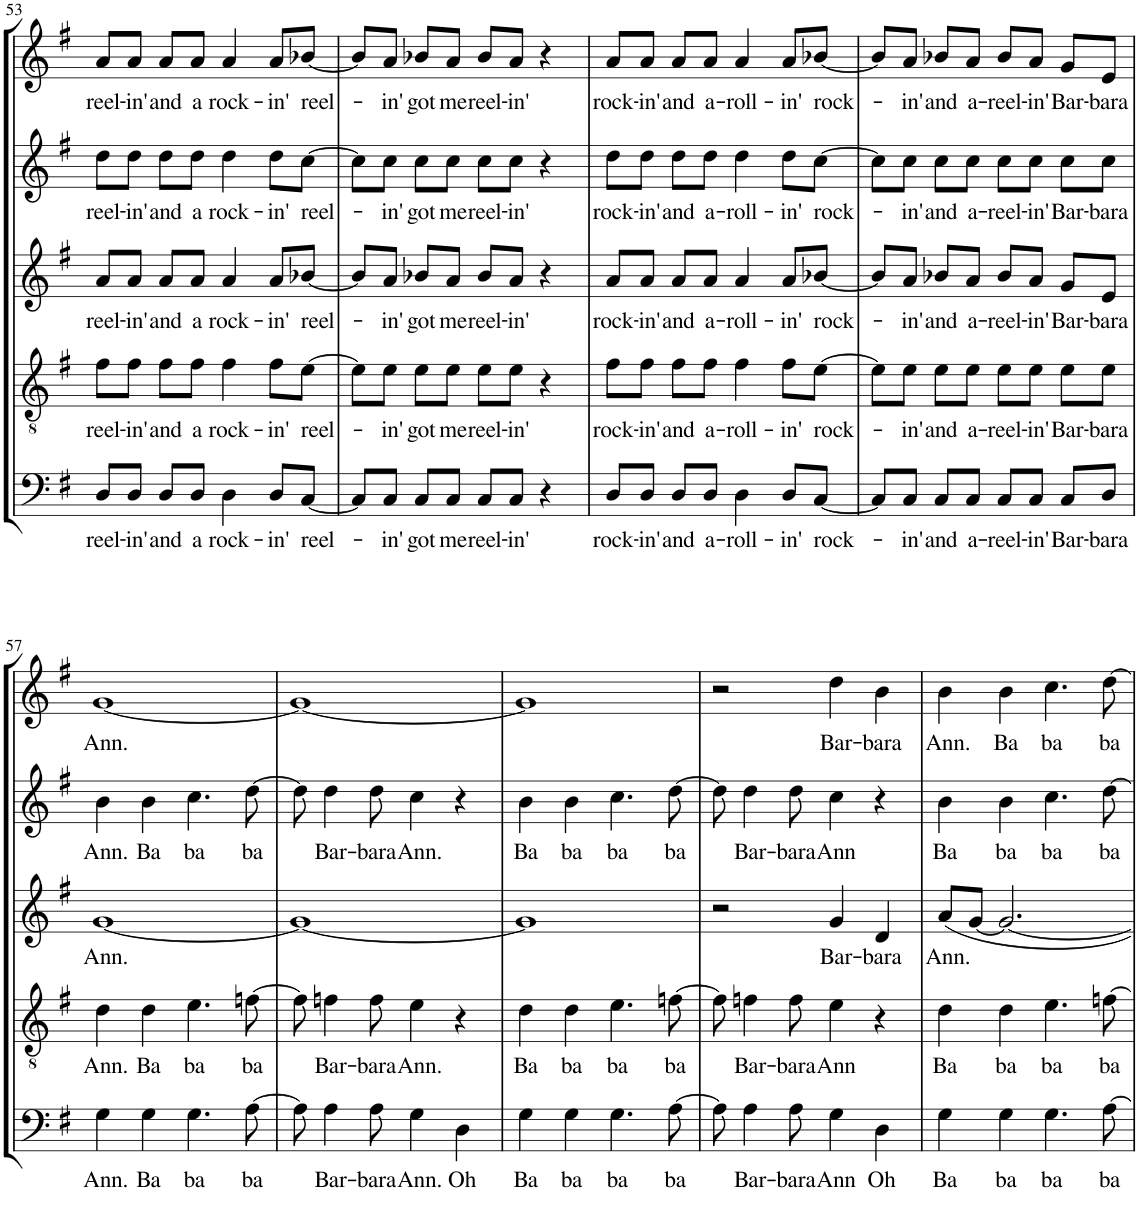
**kern	**text	**kern	**text	**kern	**text	**kern	**text	**kern	**text
*part5	*part5	*part4	*part4	*part3	*part3	*part2	*part2	*part1	*part1
*staff5	*staff5	*staff4	*staff4	*staff3	*staff3	*staff2	*staff2	*staff1	*staff1
*I"Bassi	*	*I"Tenori	*	*I"Contralti	*	*I"Soprani II	*	*I"Soprani I	*
!!LO:PB:g=z
*clefF4	*	*clefGv2	*	*clefG2	*	*clefG2	*	*clefG2	*
*	*	*	*	*	*	*Trd1c2	*	*Trd1c2	*
*k[f#]	*	*k[f#]	*	*k[f#]	*	*k[f#]	*	*k[f#]	*
*G:	*	*G:	*	*G:	*	*G:	*	*G:	*
*M4/4	*	*M4/4	*	*M4/4	*	*M4/4	*	*M4/4	*
=53	=53	=53	=53	=53	=53	=53	=53	=53	=53
!	!LO:LY:b	!	!LO:LY:b	!	!LO:LY:b	!	!LO:LY:b	!	!LO:LY:b
8D/L	reel-	8f#\L	reel-	8a/L	reel-	8dd\L	reel-	8a/L	reel-
!	!LO:LY:b	!	!LO:LY:b	!	!LO:LY:b	!	!LO:LY:b	!	!LO:LY:b
8D/J	-in'	8f#\J	-in'	8a/J	-in'	8dd\J	-in'	8a/J	-in'
!	!LO:LY:b	!	!LO:LY:b	!	!LO:LY:b	!	!LO:LY:b	!	!LO:LY:b
8D/L	and	8f#\L	and	8a/L	and	8dd\L	and	8a/L	and
!	!LO:LY:b	!	!LO:LY:b	!	!LO:LY:b	!	!LO:LY:b	!	!LO:LY:b
8D/J	a	8f#\J	a	8a/J	a	8dd\J	a	8a/J	a
!	!LO:LY:b	!	!LO:LY:b	!	!LO:LY:b	!	!LO:LY:b	!	!LO:LY:b
4D\	rock-	4f#\	rock-	4a/	rock-	4dd\	rock-	4a/	rock-
!	!LO:LY:b	!	!LO:LY:b	!	!LO:LY:b	!	!LO:LY:b	!	!LO:LY:b
8D/L	-in'	8f#\L	-in'	8a/L	-in'	8dd\L	-in'	8a/L	-in'
!	!LO:LY:b	!	!LO:LY:b	!	!LO:LY:b	!	!LO:LY:b	!	!LO:LY:b
[8C/J	reel-	[8e\J	reel-	[8b-X/J	reel-	[8cc\J	reel-	[8b-X/J	reel-
=54	=54	=54	=54	=54	=54	=54	=54	=54	=54
8C/L]	.	8e\L]	.	8b-/L]	.	8cc\L]	.	8b-/L]	.
!	!LO:LY:b	!	!LO:LY:b	!	!LO:LY:b	!	!LO:LY:b	!	!LO:LY:b
8C/J	-in'	8e\J	-in'	8a/J	-in'	8cc\J	-in'	8a/J	-in'
!	!LO:LY:b	!	!LO:LY:b	!	!LO:LY:b	!	!LO:LY:b	!	!LO:LY:b
8C/L	got	8e\L	got	8b-X/L	got	8cc\L	got	8b-X/L	got
!	!LO:LY:b	!	!LO:LY:b	!	!LO:LY:b	!	!LO:LY:b	!	!LO:LY:b
8C/J	me	8e\J	me	8a/J	me	8cc\J	me	8a/J	me
!	!LO:LY:b	!	!LO:LY:b	!	!LO:LY:b	!	!LO:LY:b	!	!LO:LY:b
8C/L	reel-	8e\L	reel-	8b-/L	reel-	8cc\L	reel-	8b-/L	reel-
!	!LO:LY:b	!	!LO:LY:b	!	!LO:LY:b	!	!LO:LY:b	!	!LO:LY:b
8C/J	-in'	8e\J	-in'	8a/J	-in'	8cc\J	-in'	8a/J	-in'
4r	.	4r	.	4r	.	4r	.	4r	.
=55	=55	=55	=55	=55	=55	=55	=55	=55	=55
!	!LO:LY:b	!	!LO:LY:b	!	!LO:LY:b	!	!LO:LY:b	!	!LO:LY:b
8D/L	rock-	8f#\L	rock-	8a/L	rock-	8dd\L	rock-	8a/L	rock-
!	!LO:LY:b	!	!LO:LY:b	!	!LO:LY:b	!	!LO:LY:b	!	!LO:LY:b
8D/J	-in'	8f#\J	-in'	8a/J	-in'	8dd\J	-in'	8a/J	-in'
!	!LO:LY:b	!	!LO:LY:b	!	!LO:LY:b	!	!LO:LY:b	!	!LO:LY:b
8D/L	and	8f#\L	and	8a/L	and	8dd\L	and	8a/L	and
!	!LO:LY:b	!	!LO:LY:b	!	!LO:LY:b	!	!LO:LY:b	!	!LO:LY:b
8D/J	a-	8f#\J	a-	8a/J	a-	8dd\J	a-	8a/J	a-
!	!LO:LY:b	!	!LO:LY:b	!	!LO:LY:b	!	!LO:LY:b	!	!LO:LY:b
4D\	-roll-	4f#\	-roll-	4a/	-roll-	4dd\	-roll-	4a/	-roll-
!	!LO:LY:b	!	!LO:LY:b	!	!LO:LY:b	!	!LO:LY:b	!	!LO:LY:b
8D/L	-in'	8f#\L	-in'	8a/L	-in'	8dd\L	-in'	8a/L	-in'
!	!LO:LY:b	!	!LO:LY:b	!	!LO:LY:b	!	!LO:LY:b	!	!LO:LY:b
[8C/J	rock-	[8e\J	rock-	[8b-X/J	rock-	[8cc\J	rock-	[8b-X/J	rock-
=56	=56	=56	=56	=56	=56	=56	=56	=56	=56
8C/L]	.	8e\L]	.	8b-/L]	.	8cc\L]	.	8b-/L]	.
!	!LO:LY:b	!	!LO:LY:b	!	!LO:LY:b	!	!LO:LY:b	!	!LO:LY:b
8C/J	-in'	8e\J	-in'	8a/J	-in'	8cc\J	-in'	8a/J	-in'
!	!LO:LY:b	!	!LO:LY:b	!	!LO:LY:b	!	!LO:LY:b	!	!LO:LY:b
8C/L	and	8e\L	and	8b-X/L	and	8cc\L	and	8b-X/L	and
!	!LO:LY:b	!	!LO:LY:b	!	!LO:LY:b	!	!LO:LY:b	!	!LO:LY:b
8C/J	a-	8e\J	a-	8a/J	a-	8cc\J	a-	8a/J	a-
!	!LO:LY:b	!	!LO:LY:b	!	!LO:LY:b	!	!LO:LY:b	!	!LO:LY:b
8C/L	-reel-	8e\L	-reel-	8b-/L	-reel-	8cc\L	-reel-	8b-/L	-reel-
!	!LO:LY:b	!	!LO:LY:b	!	!LO:LY:b	!	!LO:LY:b	!	!LO:LY:b
8C/J	-in'	8e\J	-in'	8a/J	-in'	8cc\J	-in'	8a/J	-in'
!	!LO:LY:b	!	!LO:LY:b	!	!LO:LY:b	!	!LO:LY:b	!	!LO:LY:b
8C/L	Bar-	8e\L	Bar-	8g/L	Bar-	8cc\L	Bar-	8g/L	Bar-
!	!LO:LY:b	!	!LO:LY:b	!	!LO:LY:b	!	!LO:LY:b	!	!LO:LY:b
8D/J	-bara	8e\J	-bara	8e/J	-bara	8cc\J	-bara	8e/J	-bara
!!LO:LB:g=z
=57	=57	=57	=57	=57	=57	=57	=57	=57	=57
!	!LO:LY:b	!	!LO:LY:b	!	!LO:LY:b	!	!LO:LY:b	!	!LO:LY:b
4G\	Ann.	4d\	Ann.	[1g	Ann.	4b\	Ann.	[1g	Ann.
!	!LO:LY:b	!	!LO:LY:b	!	!	!	!LO:LY:b	!	!
4G\	Ba	4d\	Ba	.	.	4b\	Ba	.	.
!	!LO:LY:b	!	!LO:LY:b	!	!	!	!LO:LY:b	!	!
4.G\	ba	4.e\	ba	.	.	4.cc\	ba	.	.
!	!LO:LY:b	!	!LO:LY:b	!	!	!	!LO:LY:b	!	!
[8A\	ba	[8fn\	ba	.	.	[8dd\	ba	.	.
=58	=58	=58	=58	=58	=58	=58	=58	=58	=58
8A\]	.	8f\]	.	1g_	.	8dd\]	.	1g_	.
!	!LO:LY:b	!	!LO:LY:b	!	!	!	!LO:LY:b	!	!
4A\	Bar-	4fn\	Bar-	.	.	4dd\	Bar-	.	.
!	!LO:LY:b	!	!LO:LY:b	!	!	!	!LO:LY:b	!	!
8A\	-bara	8f\	-bara	.	.	8dd\	-bara	.	.
!	!LO:LY:b	!	!LO:LY:b	!	!	!	!LO:LY:b	!	!
4G\	Ann.	4e\	Ann.	.	.	4cc\	Ann.	.	.
!	!LO:LY:b	!	!	!	!	!	!	!	!
4D\	Oh	4r	.	.	.	4r	.	.	.
=59	=59	=59	=59	=59	=59	=59	=59	=59	=59
!	!LO:LY:b	!	!LO:LY:b	!	!	!	!LO:LY:b	!	!
4G\	Ba	4d\	Ba	1g]	.	4b\	Ba	1g]	.
!	!LO:LY:b	!	!LO:LY:b	!	!	!	!LO:LY:b	!	!
4G\	ba	4d\	ba	.	.	4b\	ba	.	.
!	!LO:LY:b	!	!LO:LY:b	!	!	!	!LO:LY:b	!	!
4.G\	ba	4.e\	ba	.	.	4.cc\	ba	.	.
!	!LO:LY:b	!	!LO:LY:b	!	!	!	!LO:LY:b	!	!
[8A\	ba	[8fn\	ba	.	.	[8dd\	ba	.	.
=60	=60	=60	=60	=60	=60	=60	=60	=60	=60
8A\]	.	8f\]	.	2r	.	8dd\]	.	2r	.
!	!LO:LY:b	!	!LO:LY:b	!	!	!	!LO:LY:b	!	!
4A\	Bar-	4fn\	Bar-	.	.	4dd\	Bar-	.	.
!	!LO:LY:b	!	!LO:LY:b	!	!	!	!LO:LY:b	!	!
8A\	-bara	8f\	-bara	.	.	8dd\	-bara	.	.
!	!LO:LY:b	!	!LO:LY:b	!	!LO:LY:b	!	!LO:LY:b	!	!LO:LY:b
4G\	Ann	4e\	Ann	4g/	Bar-	4cc\	Ann	4dd\	Bar-
!	!LO:LY:b	!	!	!	!LO:LY:b	!	!	!	!LO:LY:b
4D\	Oh	4r	.	4d/	-bara	4r	.	4b\	-bara
=61	=61	=61	=61	=61	=61	=61	=61	=61	=61
!	!LO:LY:b	!	!LO:LY:b	!	!LO:LY:b	!	!LO:LY:b	!	!LO:LY:b
4G\	Ba	4d\	Ba	8a/L	Ann.	4b\	Ba	4b\	Ann.
.	.	.	.	[8g/J	.	.	.	.	.
!	!LO:LY:b	!	!LO:LY:b	!	!	!	!LO:LY:b	!	!LO:LY:b
4G\	ba	4d\	ba	2.g/_	.	4b\	ba	4b\	Ba
!	!LO:LY:b	!	!LO:LY:b	!	!	!	!LO:LY:b	!	!LO:LY:b
4.G\	ba	4.e\	ba	.	.	4.cc\	ba	4.cc\	ba
!	!LO:LY:b	!	!LO:LY:b	!	!	!	!LO:LY:b	!	!LO:LY:b
[8A\	ba	[8fn\	ba	.	.	[8dd\	ba	[8dd\	ba
=	=	=	=	=	=	=	=	=	=
*-	*-	*-	*-	*-	*-	*-	*-	*-	*-
